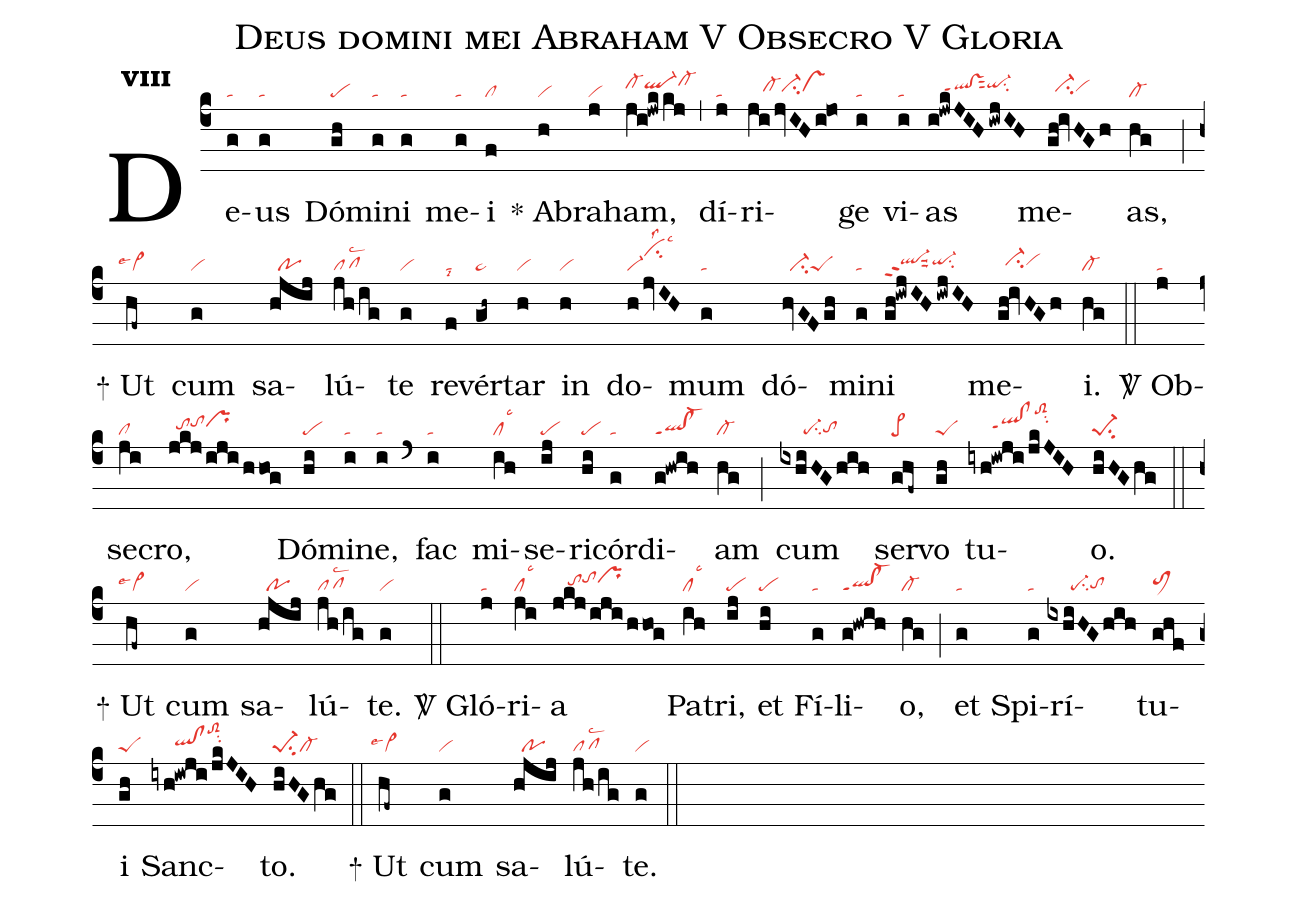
name:Deus domini mei Abraham V Obsecro V Gloria;
office-part:re;
mode:8;
nabc-lines:1;
%%
initial-style: 1;
name: Deus domini mei Abraham;
mode: 8;
office-part: Responsorium;
annotation: Resp.;
annotation: viii;
nabc-lines:1;
%%
(c4) De(g|ta)us(g|ta) Dó(gh|pe)mi(g|ta)ni(g|ta) me(g|ta)i(f|cl) <sp>*</sp> A(h|vi)bra(j|vi)ham,(ji!jwkkj|cl-hiql-hicl-hj) (,) dí(j|ta)ri(ji/jvIHi!jo|////cl-hhci-hhvshh)ge(i|ta) vi(i|ta)as(i!jwkJIH/iwjIH|////qlhh!vshhppt1sut2qi-hisu2) me(gh!ivHGh|//ci-hhvihh)as,(hg|cl-) (;)
<sp>+</sp> Ut(hf~|``vi>lse4) cum(g|vi) sa(hjij|//po)lú(jh/ig|pflsc2)te(g|vi) re(f|talsi8)vér(gh~|ta>)tar(h|vi) in(h|vi) do(h/jvIH|vi-cihklss2lsc3)mum(g|ta) dó(hvGFgh|//ci-peS)mi(g|ta)ni(gh!iwjIH/iwjIH|ql-hhppt2suu2qi-hhsu2) me(gh!ivHGh|//ci-hhvihh)i.(hg|cl-) (::)

<sp>V/</sp> Ob(j|ta)se(ji|cl)cro,(jkj/iji/hhog|//tohhtohiprhi) Dó(hi|pe)mi(i|ta)ne,(i|ta) (`) fac(i|ta) mi(ih|cllsc3)se(ij|pe)ri(hi|pe)cór(g|ta)di(g!hwih|ql!cl-ppt1)am(hg|cl-) (;) cum(ixhiHGhih|//////pe-su2tohg) ser(ghf~|pe>)vo(gh|peS) tu(iyh!iwji/jkJIH|//////qlhh!clhhppt1toS2hmsu2)o.(hiHGhg|pe-1su2) (::)
<sp>+</sp> Ut(hf~|``vi>lse4) cum(g|vi) sa(hjij|//po)lú(jh/ig|pflsc2)te.(g|vi) (::)

<sp>V/</sp> Gló(j|ta)ri(ji|cllsc3)a(jkj/iji/hhog|////tohhtohiprhi) Pa(ih|cllsc3)tri,(ij|pe) et(hi|pe) Fí(g|ta)li(g!hwih|ql!cl-ppt1)o,(hg|cl-) (;) et(g|ta) Spi(g|ta)rí(ixhiHG/hih|//////pe-su2tohg)tu(ghf|toM1hh)i(gh|peS) Sanc(iyh!iwji/jkJIH|//////qlhh!clhhtoS2hlsu2)to.(hiHGhg|pe-1su2cl-) (::)
<sp>+</sp> Ut(hf~|``vi>lse4) cum(g|vi) sa(hjij|//po)lú(jh/ig|pflsc2)te.(g|vi) (::)
